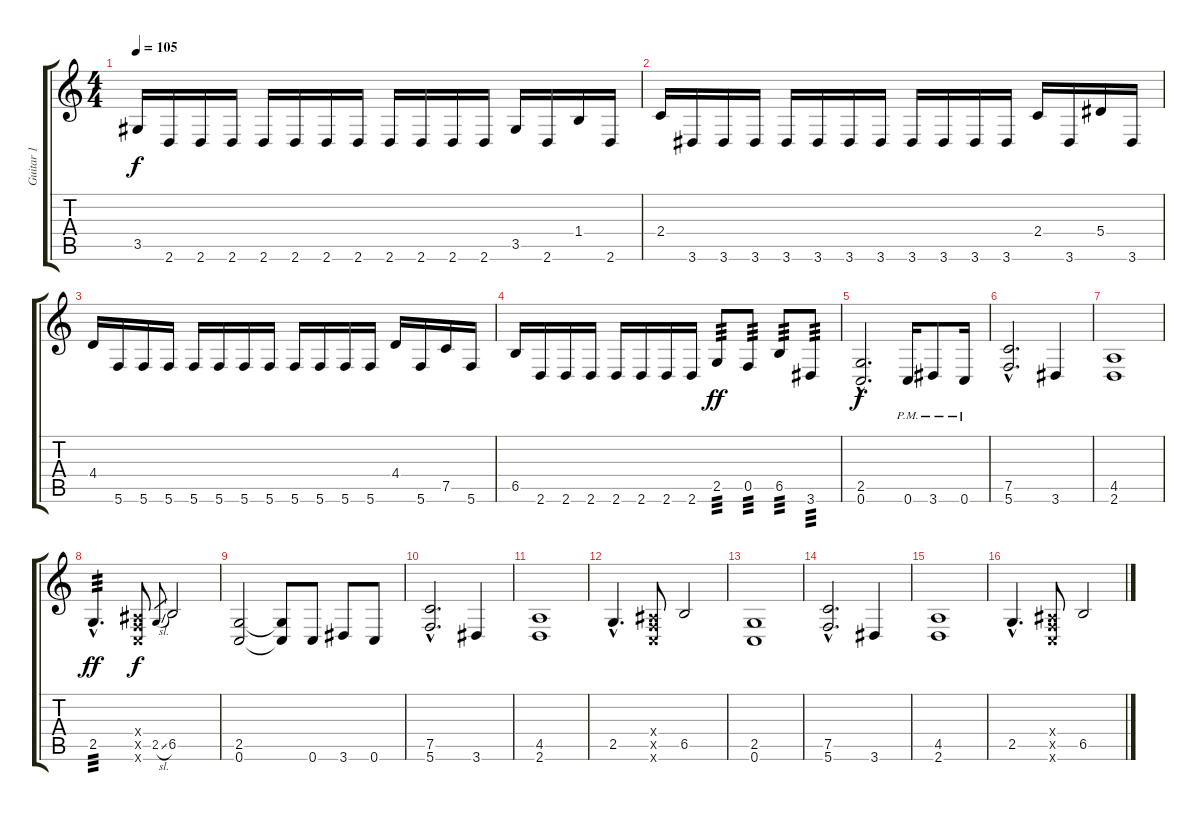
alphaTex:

\track ("Guitar 1" "Guitar 1") {instrument distortionguitar}
\staff {score tabs}
\tuning (C4 G3 Eb3 Bb2 F2 C2) {hide}
\ts (4 4)
\tempo 105
\clef g2
\ks c
3.5.16{dy f} 2.6.16 2.6.16 2.6.16 2.6.16 2.6.16 2.6.16 2.6.16 2.6.16 2.6.16 2.6.16 2.6.16 3.5.16 2.6.16 1.4.16 2.6.16 |
2.4.16 3.6.16 3.6.16 3.6.16 3.6.16 3.6.16 3.6.16 3.6.16 3.6.16 3.6.16 3.6.16 3.6.16 2.4.16 3.6.16 5.4.16 3.6.16 |
4.4.16 5.6.16 5.6.16 5.6.16 5.6.16 5.6.16 5.6.16 5.6.16 5.6.16 5.6.16 5.6.16 5.6.16 4.4.16 5.6.16 7.5.16 5.6.16 |
6.5.16 2.6.16 2.6.16 2.6.16 2.6.16 2.6.16 2.6.16 2.6.16 2.5.8{tp 3 dy ff} 0.5.8{tp 3} 6.5.8{tp 3} 3.6.8{tp 3} |
(2.5{hac} 0.6{hac}).2{d dy f} 0.6{pm}.16 3.6{pm}.8 0.6{pm}.16 |
(7.5{hac} 5.6{hac}).2{d} 3.6.4 |
(4.5 2.6).1 |
2.5{hac}.4{d tp 3 dy ff} (0.4{x} 0.5{x} 0.6{x}).8{dy f} 2.5{sl}.8{gr} 6.5.2 |
(2.5 0.6).2 (2.5{t} 0.6{t}).8 0.6.8 3.6.8 0.6.8 |
(7.5{hac} 5.6{hac}).2{d} 3.6.4 |
(4.5 2.6).1 |
2.5{hac}.4{d} (0.4{x} 0.5{x} 0.6{x}).8 6.5.2 |
(2.5 0.6).1 |
(7.5{hac} 5.6{hac}).2{d} 3.6.4 |
(4.5 2.6).1 |
2.5{hac}.4{d} (0.4{x} 0.5{x} 0.6{x}).8 6.5.2
